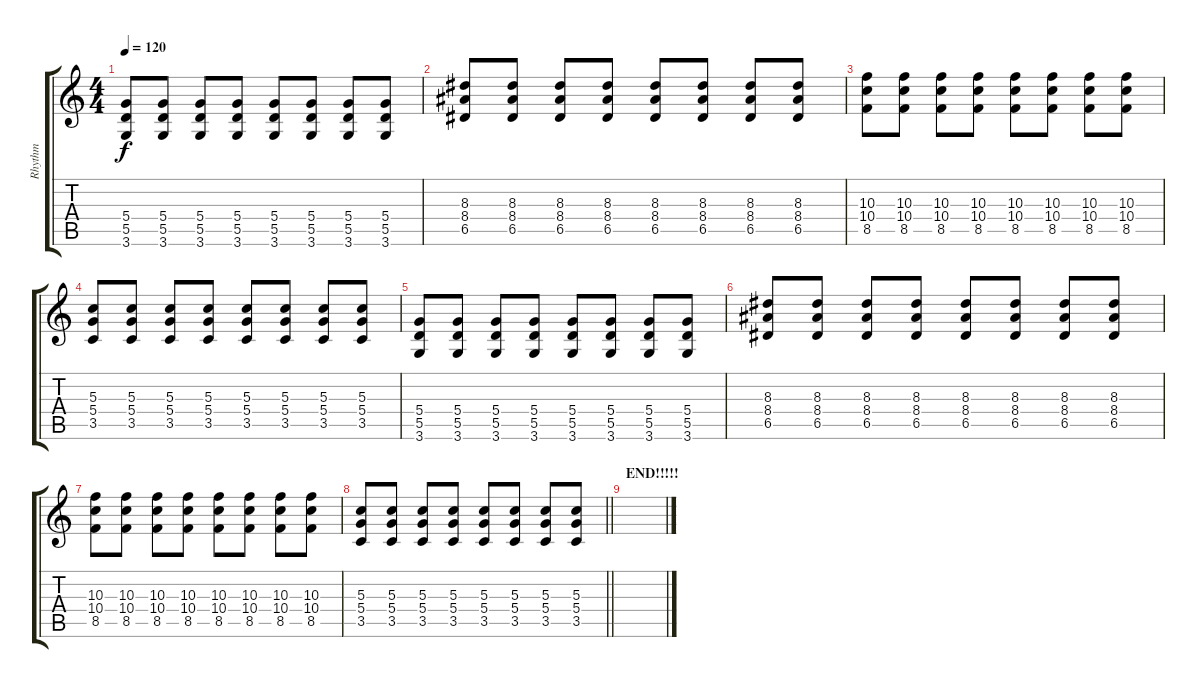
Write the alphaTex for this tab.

\track ("Rhythm" "Rhythm") {instrument distortionguitar}
\staff {score tabs}
\tuning (E4 B3 G3 D3 A2 E2) {hide}
\ts (4 4)
\tempo 120
\clef g2
\ks c
(5.4 5.5 3.6).8{dy f} (5.4 5.5 3.6).8 (5.4 5.5 3.6).8 (5.4 5.5 3.6).8 (5.4 5.5 3.6).8 (5.4 5.5 3.6).8 (5.4 5.5 3.6).8 (5.4 5.5 3.6).8 |
(8.3 8.4 6.5).8 (8.3 8.4 6.5).8 (8.3 8.4 6.5).8 (8.3 8.4 6.5).8 (8.3 8.4 6.5).8 (8.3 8.4 6.5).8 (8.3 8.4 6.5).8 (8.3 8.4 6.5).8 |
(10.3 10.4 8.5).8 (10.3 10.4 8.5).8 (10.3 10.4 8.5).8 (10.3 10.4 8.5).8 (10.3 10.4 8.5).8 (10.3 10.4 8.5).8 (10.3 10.4 8.5).8 (10.3 10.4 8.5).8 |
(5.3 5.4 3.5).8 (5.3 5.4 3.5).8 (5.3 5.4 3.5).8 (5.3 5.4 3.5).8 (5.3 5.4 3.5).8 (5.3 5.4 3.5).8 (5.3 5.4 3.5).8 (5.3 5.4 3.5).8 |
(5.4 5.5 3.6).8 (5.4 5.5 3.6).8 (5.4 5.5 3.6).8 (5.4 5.5 3.6).8 (5.4 5.5 3.6).8 (5.4 5.5 3.6).8 (5.4 5.5 3.6).8 (5.4 5.5 3.6).8 |
(8.3 8.4 6.5).8 (8.3 8.4 6.5).8 (8.3 8.4 6.5).8 (8.3 8.4 6.5).8 (8.3 8.4 6.5).8 (8.3 8.4 6.5).8 (8.3 8.4 6.5).8 (8.3 8.4 6.5).8 |
(10.3 10.4 8.5).8 (10.3 10.4 8.5).8 (10.3 10.4 8.5).8 (10.3 10.4 8.5).8 (10.3 10.4 8.5).8 (10.3 10.4 8.5).8 (10.3 10.4 8.5).8 (10.3 10.4 8.5).8 |
\barLineRight lightlight
(5.3 5.4 3.5).8 (5.3 5.4 3.5).8 (5.3 5.4 3.5).8 (5.3 5.4 3.5).8 (5.3 5.4 3.5).8 (5.3 5.4 3.5).8 (5.3 5.4 3.5).8 (5.3 5.4 3.5).8 |
\section ("" "END!!!!!")
